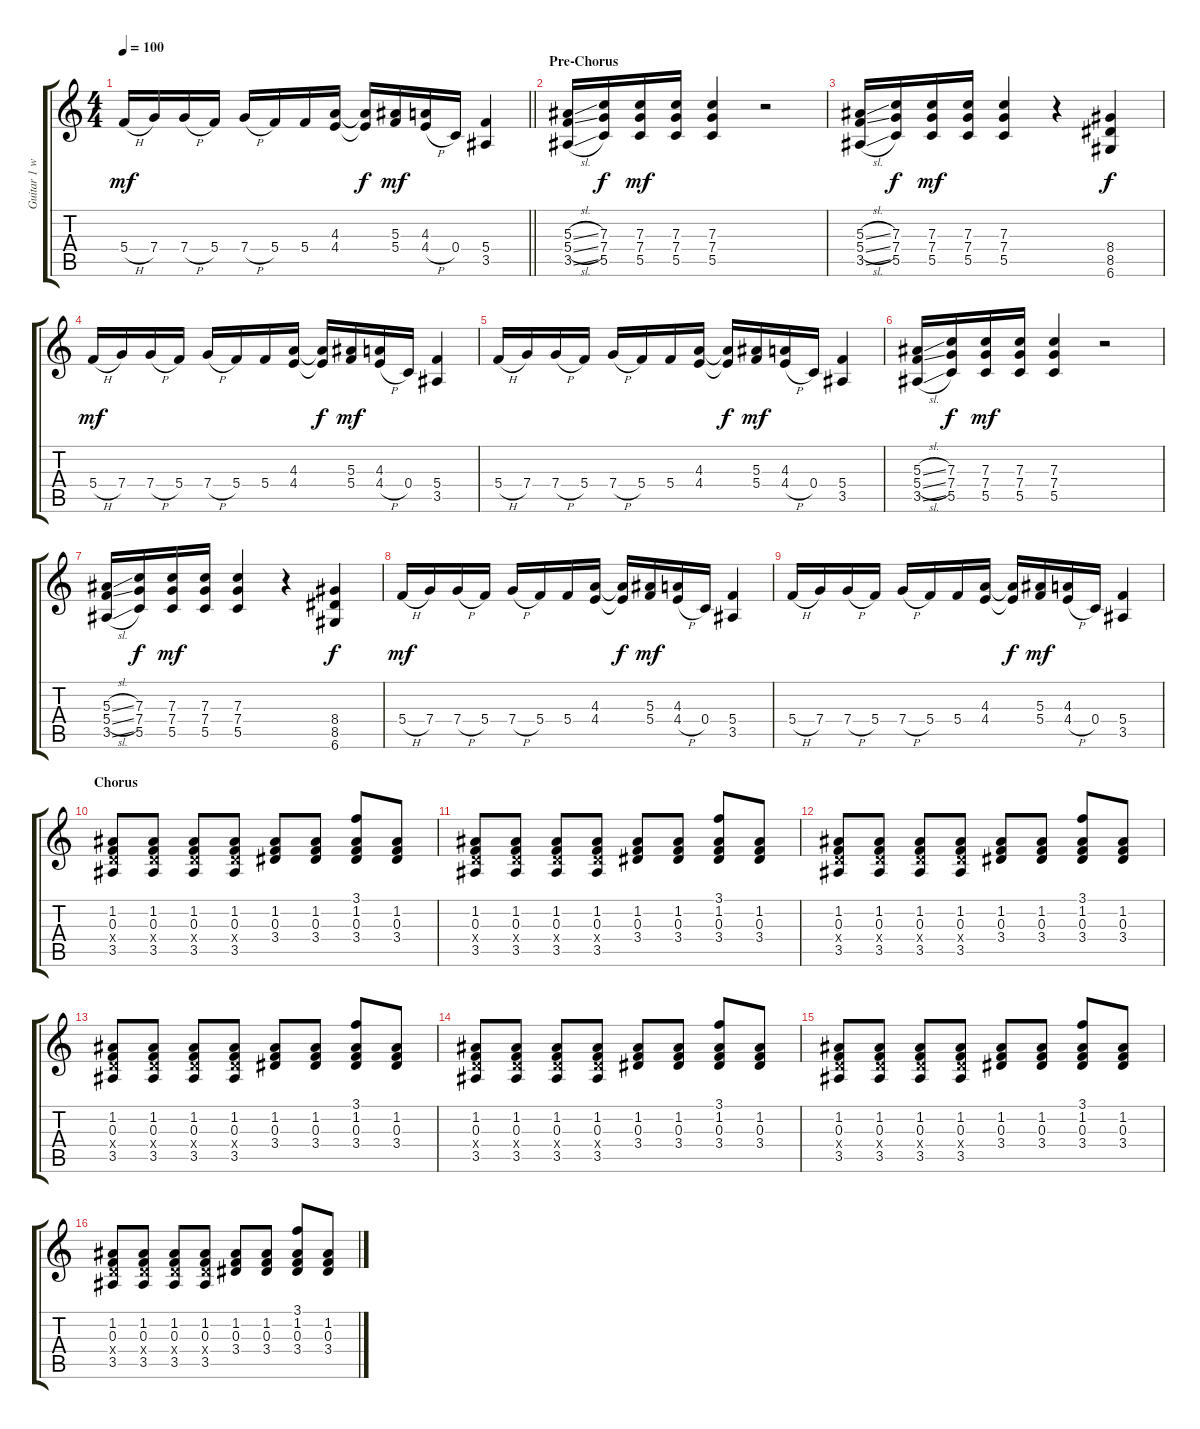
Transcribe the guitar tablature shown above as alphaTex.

\track ("Guitar 1 w/distortion" "Guitar 1 w") {instrument distortionguitar}
\staff {score tabs}
\tuning (D4 A3 F3 C3 G2 D2) {hide}
\ts (4 4)
\tempo 100
\clef g2
\barLineRight lightlight
\ks c
5.4{h}.16{dy mf} 7.4.16 7.4{h}.16 5.4.16 7.4{h}.16 5.4.16 5.4.16 (4.3 4.4).16 (4.3{t} 4.4{t}).16{dy f} (5.3 5.4).16{dy mf} (4.3 4.4{h}).16 0.4.16 (5.4 3.5).4 |
\section ("" "Pre-Chorus")
(5.3{sl} 5.4{sl} 3.5{sl}).16 (7.3 7.4 5.5).16{dy f} (7.3 7.4 5.5).16{dy mf} (7.3 7.4 5.5).16 (7.3 7.4 5.5).4 r.2 |
(5.3{sl} 5.4{sl} 3.5{sl}).16 (7.3 7.4 5.5).16{dy f} (7.3 7.4 5.5).16{dy mf} (7.3 7.4 5.5).16 (7.3 7.4 5.5).4 r.4 (8.4 8.5 6.6).4{dy f} |
5.4{h}.16{dy mf} 7.4.16 7.4{h}.16 5.4.16 7.4{h}.16 5.4.16 5.4.16 (4.3 4.4).16 (4.3{t} 4.4{t}).16{dy f} (5.3 5.4).16{dy mf} (4.3 4.4{h}).16 0.4.16 (5.4 3.5).4 |
5.4{h}.16 7.4.16 7.4{h}.16 5.4.16 7.4{h}.16 5.4.16 5.4.16 (4.3 4.4).16 (4.3{t} 4.4{t}).16{dy f} (5.3 5.4).16{dy mf} (4.3 4.4{h}).16 0.4.16 (5.4 3.5).4 |
(5.3{sl} 5.4{sl} 3.5{sl}).16 (7.3 7.4 5.5).16{dy f} (7.3 7.4 5.5).16{dy mf} (7.3 7.4 5.5).16 (7.3 7.4 5.5).4 r.2 |
(5.3{sl} 5.4{sl} 3.5{sl}).16 (7.3 7.4 5.5).16{dy f} (7.3 7.4 5.5).16{dy mf} (7.3 7.4 5.5).16 (7.3 7.4 5.5).4 r.4 (8.4 8.5 6.6).4{dy f} |
5.4{h}.16{dy mf} 7.4.16 7.4{h}.16 5.4.16 7.4{h}.16 5.4.16 5.4.16 (4.3 4.4).16 (4.3{t} 4.4{t}).16{dy f} (5.3 5.4).16{dy mf} (4.3 4.4{h}).16 0.4.16 (5.4 3.5).4 |
5.4{h}.16 7.4.16 7.4{h}.16 5.4.16 7.4{h}.16 5.4.16 5.4.16 (4.3 4.4).16 (4.3{t} 4.4{t}).16{dy f} (5.3 5.4).16{dy mf} (4.3 4.4{h}).16 0.4.16 (5.4 3.5).4 |
\section ("" "Chorus")
(1.2 0.3 2.4{x} 3.5).8 (1.2 0.3 2.4{x} 3.5).8 (1.2 0.3 2.4{x} 3.5).8 (1.2 0.3 2.4{x} 3.5).8 (1.2 0.3 3.4).8 (1.2 0.3 3.4).8 (3.1 1.2 0.3 3.4).8 (1.2 0.3 3.4).8 |
(1.2 0.3 2.4{x} 3.5).8 (1.2 0.3 2.4{x} 3.5).8 (1.2 0.3 2.4{x} 3.5).8 (1.2 0.3 2.4{x} 3.5).8 (1.2 0.3 3.4).8 (1.2 0.3 3.4).8 (3.1 1.2 0.3 3.4).8 (1.2 0.3 3.4).8 |
(1.2 0.3 2.4{x} 3.5).8 (1.2 0.3 2.4{x} 3.5).8 (1.2 0.3 2.4{x} 3.5).8 (1.2 0.3 2.4{x} 3.5).8 (1.2 0.3 3.4).8 (1.2 0.3 3.4).8 (3.1 1.2 0.3 3.4).8 (1.2 0.3 3.4).8 |
(1.2 0.3 2.4{x} 3.5).8 (1.2 0.3 2.4{x} 3.5).8 (1.2 0.3 2.4{x} 3.5).8 (1.2 0.3 2.4{x} 3.5).8 (1.2 0.3 3.4).8 (1.2 0.3 3.4).8 (3.1 1.2 0.3 3.4).8 (1.2 0.3 3.4).8 |
(1.2 0.3 2.4{x} 3.5).8 (1.2 0.3 2.4{x} 3.5).8 (1.2 0.3 2.4{x} 3.5).8 (1.2 0.3 2.4{x} 3.5).8 (1.2 0.3 3.4).8 (1.2 0.3 3.4).8 (3.1 1.2 0.3 3.4).8 (1.2 0.3 3.4).8 |
(1.2 0.3 2.4{x} 3.5).8 (1.2 0.3 2.4{x} 3.5).8 (1.2 0.3 2.4{x} 3.5).8 (1.2 0.3 2.4{x} 3.5).8 (1.2 0.3 3.4).8 (1.2 0.3 3.4).8 (3.1 1.2 0.3 3.4).8 (1.2 0.3 3.4).8 |
(1.2 0.3 2.4{x} 3.5).8 (1.2 0.3 2.4{x} 3.5).8 (1.2 0.3 2.4{x} 3.5).8 (1.2 0.3 2.4{x} 3.5).8 (1.2 0.3 3.4).8 (1.2 0.3 3.4).8 (3.1 1.2 0.3 3.4).8 (1.2 0.3 3.4).8
